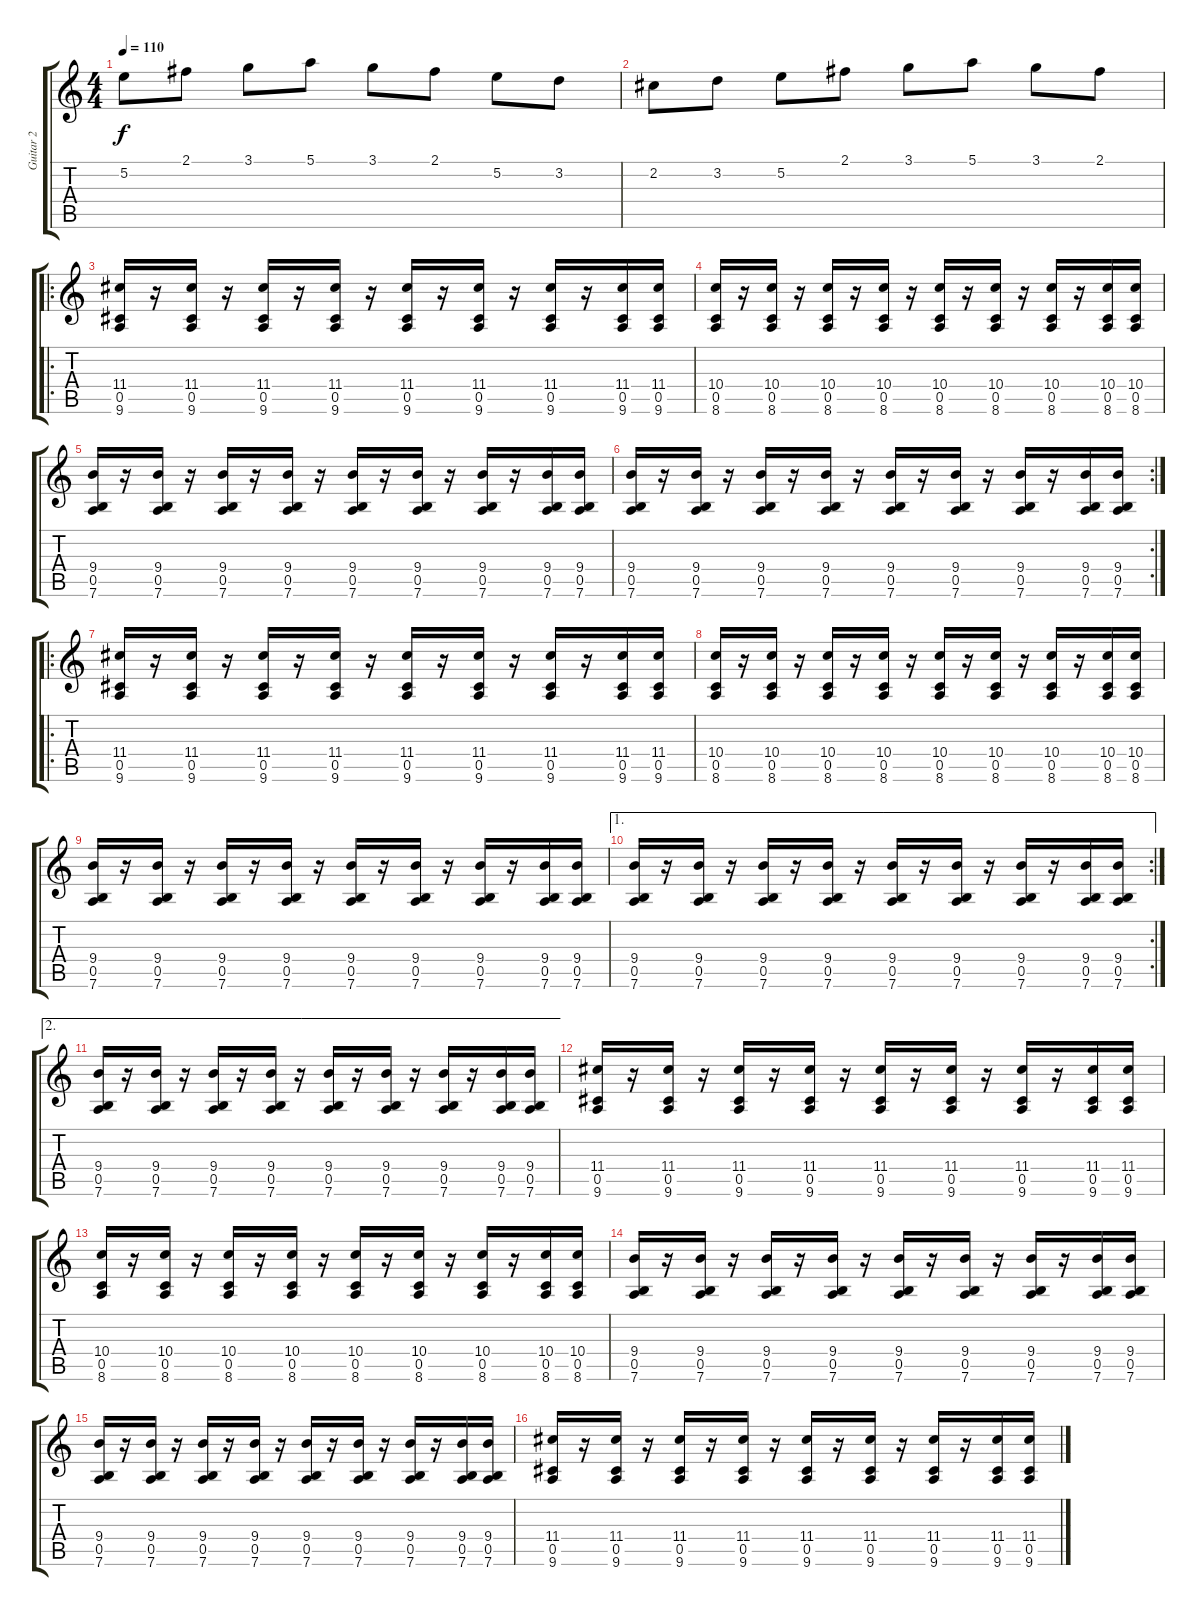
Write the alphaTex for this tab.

\track ("Guitar 2" "Guitar 2") {instrument electricguitarclean}
\staff {score tabs}
\tuning (E4 B3 G3 D3 A2 E2) {hide}
\ts (4 4)
\tempo 110
\clef g2
\ks c
5.2.8{dy f} 2.1.8 3.1.8 5.1.8 3.1.8 2.1.8 5.2.8 3.2.8 |
2.2.8 3.2.8 5.2.8 2.1.8 3.1.8 5.1.8 3.1.8 2.1.8 |
\ro
(11.4 0.5 9.6).16 r.16 (11.4 0.5 9.6).16 r.16 (11.4 0.5 9.6).16 r.16 (11.4 0.5 9.6).16 r.16 (11.4 0.5 9.6).16 r.16 (11.4 0.5 9.6).16 r.16 (11.4 0.5 9.6).16 r.16 (11.4 0.5 9.6).16 (11.4 0.5 9.6).16 |
(10.4 0.5 8.6).16 r.16 (10.4 0.5 8.6).16 r.16 (10.4 0.5 8.6).16 r.16 (10.4 0.5 8.6).16 r.16 (10.4 0.5 8.6).16 r.16 (10.4 0.5 8.6).16 r.16 (10.4 0.5 8.6).16 r.16 (10.4 0.5 8.6).16 (10.4 0.5 8.6).16 |
(9.4 0.5 7.6).16 r.16 (9.4 0.5 7.6).16 r.16 (9.4 0.5 7.6).16 r.16 (9.4 0.5 7.6).16 r.16 (9.4 0.5 7.6).16 r.16 (9.4 0.5 7.6).16 r.16 (9.4 0.5 7.6).16 r.16 (9.4 0.5 7.6).16 (9.4 0.5 7.6).16 |
\rc 2
(9.4 0.5 7.6).16 r.16 (9.4 0.5 7.6).16 r.16 (9.4 0.5 7.6).16 r.16 (9.4 0.5 7.6).16 r.16 (9.4 0.5 7.6).16 r.16 (9.4 0.5 7.6).16 r.16 (9.4 0.5 7.6).16 r.16 (9.4 0.5 7.6).16 (9.4 0.5 7.6).16 |
\ro
(11.4 0.5 9.6).16 r.16 (11.4 0.5 9.6).16 r.16 (11.4 0.5 9.6).16 r.16 (11.4 0.5 9.6).16 r.16 (11.4 0.5 9.6).16 r.16 (11.4 0.5 9.6).16 r.16 (11.4 0.5 9.6).16 r.16 (11.4 0.5 9.6).16 (11.4 0.5 9.6).16 |
(10.4 0.5 8.6).16 r.16 (10.4 0.5 8.6).16 r.16 (10.4 0.5 8.6).16 r.16 (10.4 0.5 8.6).16 r.16 (10.4 0.5 8.6).16 r.16 (10.4 0.5 8.6).16 r.16 (10.4 0.5 8.6).16 r.16 (10.4 0.5 8.6).16 (10.4 0.5 8.6).16 |
(9.4 0.5 7.6).16 r.16 (9.4 0.5 7.6).16 r.16 (9.4 0.5 7.6).16 r.16 (9.4 0.5 7.6).16 r.16 (9.4 0.5 7.6).16 r.16 (9.4 0.5 7.6).16 r.16 (9.4 0.5 7.6).16 r.16 (9.4 0.5 7.6).16 (9.4 0.5 7.6).16 |
\ae 1
\rc 2
(9.4 0.5 7.6).16 r.16 (9.4 0.5 7.6).16 r.16 (9.4 0.5 7.6).16 r.16 (9.4 0.5 7.6).16 r.16 (9.4 0.5 7.6).16 r.16 (9.4 0.5 7.6).16 r.16 (9.4 0.5 7.6).16 r.16 (9.4 0.5 7.6).16 (9.4 0.5 7.6).16 |
\ae 2
(9.4 0.5 7.6).16 r.16 (9.4 0.5 7.6).16 r.16 (9.4 0.5 7.6).16 r.16 (9.4 0.5 7.6).16 r.16 (9.4 0.5 7.6).16 r.16 (9.4 0.5 7.6).16 r.16 (9.4 0.5 7.6).16 r.16 (9.4 0.5 7.6).16 (9.4 0.5 7.6).16 |
(11.4 0.5 9.6).16 r.16 (11.4 0.5 9.6).16 r.16 (11.4 0.5 9.6).16 r.16 (11.4 0.5 9.6).16 r.16 (11.4 0.5 9.6).16 r.16 (11.4 0.5 9.6).16 r.16 (11.4 0.5 9.6).16 r.16 (11.4 0.5 9.6).16 (11.4 0.5 9.6).16 |
(10.4 0.5 8.6).16 r.16 (10.4 0.5 8.6).16 r.16 (10.4 0.5 8.6).16 r.16 (10.4 0.5 8.6).16 r.16 (10.4 0.5 8.6).16 r.16 (10.4 0.5 8.6).16 r.16 (10.4 0.5 8.6).16 r.16 (10.4 0.5 8.6).16 (10.4 0.5 8.6).16 |
(9.4 0.5 7.6).16 r.16 (9.4 0.5 7.6).16 r.16 (9.4 0.5 7.6).16 r.16 (9.4 0.5 7.6).16 r.16 (9.4 0.5 7.6).16 r.16 (9.4 0.5 7.6).16 r.16 (9.4 0.5 7.6).16 r.16 (9.4 0.5 7.6).16 (9.4 0.5 7.6).16 |
(9.4 0.5 7.6).16 r.16 (9.4 0.5 7.6).16 r.16 (9.4 0.5 7.6).16 r.16 (9.4 0.5 7.6).16 r.16 (9.4 0.5 7.6).16 r.16 (9.4 0.5 7.6).16 r.16 (9.4 0.5 7.6).16 r.16 (9.4 0.5 7.6).16 (9.4 0.5 7.6).16 |
(11.4 0.5 9.6).16 r.16 (11.4 0.5 9.6).16 r.16 (11.4 0.5 9.6).16 r.16 (11.4 0.5 9.6).16 r.16 (11.4 0.5 9.6).16 r.16 (11.4 0.5 9.6).16 r.16 (11.4 0.5 9.6).16 r.16 (11.4 0.5 9.6).16 (11.4 0.5 9.6).16
